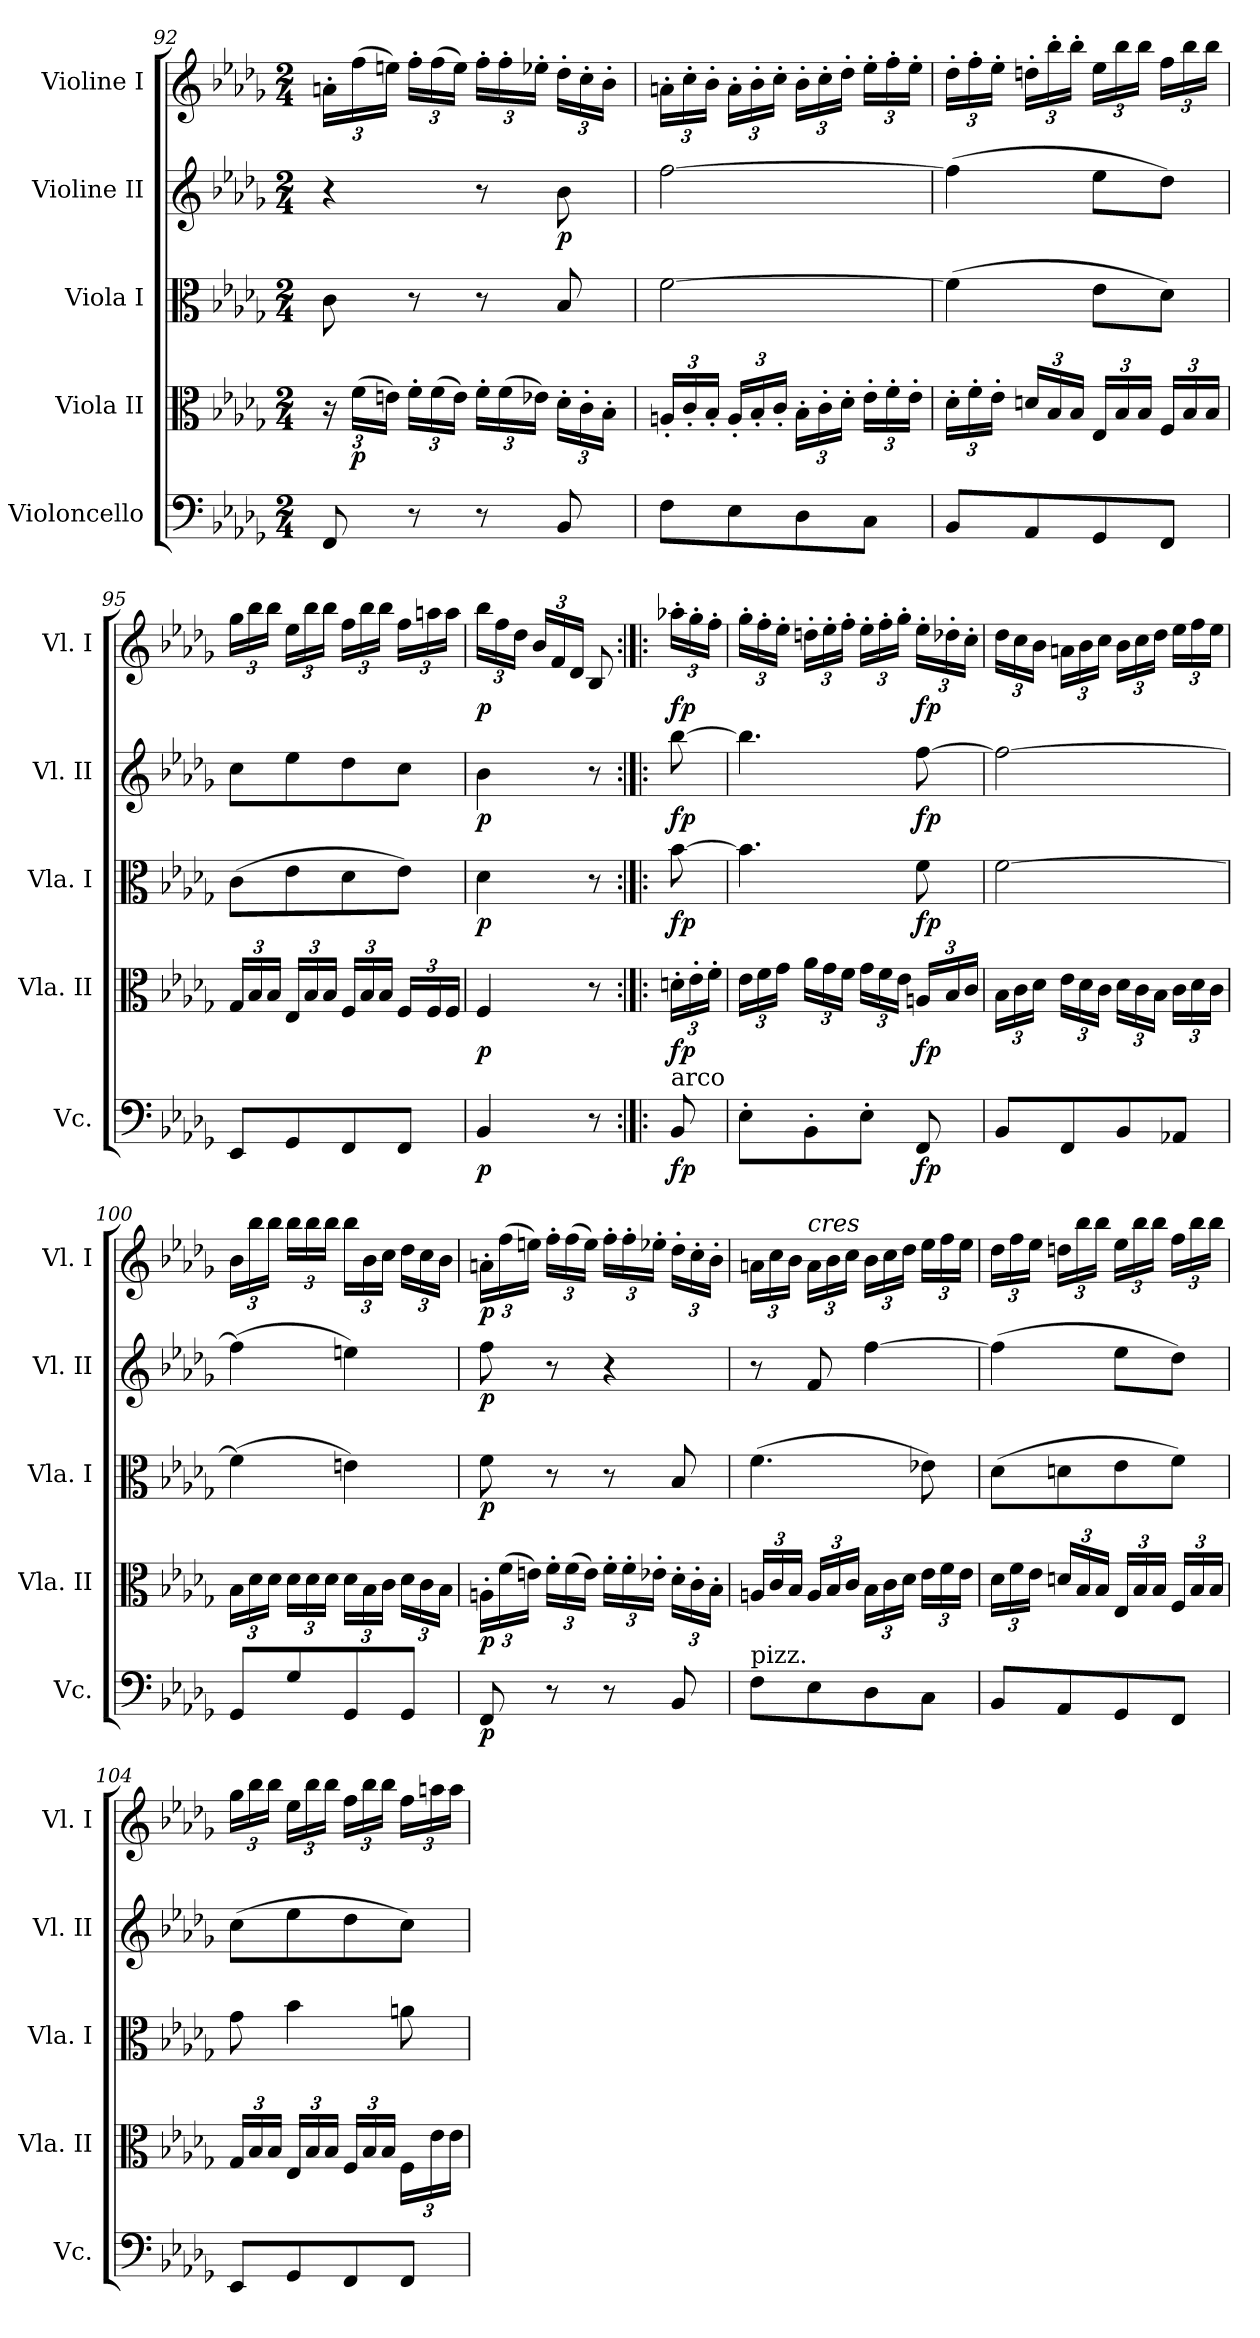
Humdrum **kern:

**kern	**dynam	**kern	**dynam	**kern	**dynam	**kern	**dynam	**kern	**dynam
*part5	*part5	*part4	*part4	*part3	*part3	*part2	*part2	*part1	*part1
*staff5	*staff5	*staff4	*staff4	*staff3	*staff3	*staff2	*staff2	*staff1	*staff1
*I"Violoncello	*	*I"Viola II	*	*I"Viola I	*	*I"Violine II	*	*I"Violine I	*
*I'Vc.	*	*I'Vla. II	*	*I'Vla. I	*	*I'Vl. II	*	*I'Vl. I	*
*clefF4	*	*clefC3	*	*clefC3	*	*clefG2	*	*clefG2	*
*k[b-e-a-d-g-]	*	*k[b-e-a-d-g-]	*	*k[b-e-a-d-g-]	*	*k[b-e-a-d-g-]	*	*k[b-e-a-d-g-]	*
*D-:	*	*D-:	*	*D-:	*	*D-:	*	*D-:	*
*M2/4	*	*M2/4	*	*M2/4	*	*M2/4	*	*M2/4	*
*	*	*Xbrackettup	*	*	*	*	*	*Xbrackettup	*
=92	=92	=92	=92	=92	=92	=92	=92	=92	=92
*	*	*^	*	*	*	*	*	*	*
8FFi/	.	24r	32ryy	.	8ci\	.	4r	.	24an'i\LL	.
.	.	.	128ryy	.	.	.	.	.	.	.
.	.	.	512ryy	.	.	.	.	.	.	.
.	.	.	4ryy	p	.	.	.	.	.	.
.	.	(24fi\LL	.	.	.	.	.	.	(24ffi\	.
.	.	24eni\JJ)	.	.	.	.	.	.	24eeni\JJ)	.
8r	.	24f'i\LL	.	.	8r	.	.	.	24ff'i\LL	.
.	.	(24fi\	.	.	.	.	.	.	(24ffi\	.
.	.	24ei\JJ)	.	.	.	.	.	.	24eei\JJ)	.
8r	.	24f'i\LL	.	.	8r	.	8r	.	24ff'i\LL	.
.	.	.	8ryy	.	.	.	.	.	.	.
.	.	(24fi\	.	.	.	.	.	.	24ff'i\	.
.	.	24e-Xi\JJ)	.	.	.	.	.	.	24ee-X'i\JJ	.
8BB-i/	.	24d-'i\LL	.	.	8B-i/	.	8b-i\	p	24dd-'i\LL	.
.	.	.	16ryy	.	.	.	.	.	.	.
.	.	24c'i\	.	.	.	.	.	.	24cc'i\	.
.	.	24B-'i\JJ	.	.	.	.	.	.	24b-'i\JJ	.
.	.	.	64ryy	.	.	.	.	.	.	.
.	.	.	256.ryy	.	.	.	.	.	.	.
*	*	*v	*v	*	*	*	*	*	*	*
=93	=93	=93	=93	=93	=93	=93	=93	=93	=93
8Fi\L	.	24An'i/LL	.	[2fi\	.	[2ffi\	.	24an'i\LL	.
.	.	24c'i/	.	.	.	.	.	24cc'i\	.
.	.	24B-'i/JJ	.	.	.	.	.	24b-'i\JJ	.
8E-i\	.	24A'i/LL	.	.	.	.	.	24a'i\LL	.
.	.	24B-'i/	.	.	.	.	.	24b-'i\	.
.	.	24c'i/JJ	.	.	.	.	.	24cc'i\JJ	.
8D-i\	.	24B-'i\LL	.	.	.	.	.	24b-'i\LL	.
.	.	24c'i\	.	.	.	.	.	24cc'i\	.
.	.	24d-'i\JJ	.	.	.	.	.	24dd-'i\JJ	.
8Ci\J	.	24e-'i\LL	.	.	.	.	.	24ee-'i\LL	.
.	.	24f'i\	.	.	.	.	.	24ff'i\	.
.	.	24e-'i\JJ	.	.	.	.	.	24ee-'i\JJ	.
!!LO:PB:g=z
=94	=94	=94	=94	=94	=94	=94	=94	=94	=94
8BB-i/L	.	24d-'i\LL	.	(4fi\]	.	(4ffi\]	.	24dd-'i\LL	.
.	.	24f'i\	.	.	.	.	.	24ff'i\	.
.	.	24e-'i\JJ	.	.	.	.	.	24ee-'i\JJ	.
8AA-i/	.	24dni/LL	.	.	.	.	.	24ddn'i\LL	.
.	.	24B-i/	.	.	.	.	.	24bb-'i\	.
.	.	24B-i/JJ	.	.	.	.	.	24bb-'i\JJ	.
8GG-i/	.	24E-i/LL	.	8e-i\L	.	8ee-i\L	.	24ee-i\LL	.
.	.	24B-i/	.	.	.	.	.	24bb-i\	.
.	.	24B-i/JJ	.	.	.	.	.	24bb-i\JJ	.
8FFi/J	.	24Fi/LL	.	8d-i\J)	.	8dd-i\J)	.	24ffi\LL	.
.	.	24B-i/	.	.	.	.	.	24bb-i\	.
.	.	24B-i/JJ	.	.	.	.	.	24bb-i\JJ	.
=95	=95	=95	=95	=95	=95	=95	=95	=95	=95
8EE-i/L	.	24G-i/LL	.	(8ci\L	.	8cci\L	.	24gg-i\LL	.
.	.	24B-i/	.	.	.	.	.	24bb-i\	.
.	.	24B-i/JJ	.	.	.	.	.	24bb-i\JJ	.
8GG-i/	.	24E-i/LL	.	8e-i\	.	8ee-i\	.	24ee-i\LL	.
.	.	24B-i/	.	.	.	.	.	24bb-i\	.
.	.	24B-i/JJ	.	.	.	.	.	24bb-i\JJ	.
8FFi/	.	24Fi/LL	.	8d-i\	.	8dd-i\	.	24ffi\LL	.
.	.	24B-i/	.	.	.	.	.	24bb-i\	.
.	.	24B-i/JJ	.	.	.	.	.	24bb-i\JJ	.
8FFi/J	.	24Fi/LL	.	8e-i\J)	.	8cci\J	.	24ffi\LL	.
.	.	24Fi/	.	.	.	.	.	24aani\	.
.	.	24Fi/JJ	.	.	.	.	.	24aai\JJ	.
=96	=96	=96	=96	=96	=96	=96	=96	=96	=96
4BB-i/	p	4Fi/	p	4d-i\	p	4b-i\	p	24bb-i\LL	p
.	.	.	.	.	.	.	.	24ffi\	.
.	.	.	.	.	.	.	.	24dd-i\JJ	.
.	.	.	.	.	.	.	.	24b-i/LL	.
.	.	.	.	.	.	.	.	24fi/	.
.	.	.	.	.	.	.	.	24d-i/JJ	.
8r	.	8r	.	8r	.	8r	.	8B-i/	.
=97:|!|:	=97:|!|:	=97:|!|:	=97:|!|:	=97:|!|:	=97:|!|:	=97:|!|:	=97:|!|:	=97:|!|:	=97:|!|:
!LO:TX:t=arco	!	!	!	!	!	!	!	!	!
8BB-i/	fp	24dn'i\LL	fp	[8b-i\	fp	[8bb-i\	fp	24aa-X'i\LL	fp
.	.	24e-'i\	.	.	.	.	.	24gg-'i\	.
.	.	24f'i\JJ	.	.	.	.	.	24ff'i\JJ	.
!!LO:LB:g=z
=98	=98	=98	=98	=98	=98	=98	=98	=98	=98
8E-'i\L	.	24e-i\LL	.	4.b-i\]	.	4.bb-i\]	.	24gg-'i\LL	.
.	.	24fi\	.	.	.	.	.	24ff'i\	.
.	.	24g-i\JJ	.	.	.	.	.	24ee-'i\JJ	.
8BB-'i\	.	24a-i\LL	.	.	.	.	.	24ddn'i\LL	.
.	.	24g-i\	.	.	.	.	.	24ee-'i\	.
.	.	24fi\JJ	.	.	.	.	.	24ff'i\JJ	.
8E-'i\J	.	24g-i\LL	.	.	.	.	.	24ee-'i\LL	.
.	.	24fi\	.	.	.	.	.	24ff'i\	.
.	.	24e-i\JJ	.	.	.	.	.	24gg-'i\JJ	.
8FFi/	fp	24Ani/LL	fp	8fi\	fp	[8ffi\	fp	24ee-'i\LL	fp
.	.	24B-i/	.	.	.	.	.	24dd-X'i\	.
.	.	24ci/JJ	.	.	.	.	.	24cc'i\JJ	.
=99	=99	=99	=99	=99	=99	=99	=99	=99	=99
8BB-i/L	.	24B-i\LL	.	[2fi\	.	2ffi\_	.	24dd-i\LL	.
.	.	24ci\	.	.	.	.	.	24cci\	.
.	.	24d-i\JJ	.	.	.	.	.	24b-i\JJ	.
8FFi/	.	24e-i\LL	.	.	.	.	.	24ani\LL	.
.	.	24d-i\	.	.	.	.	.	24b-i\	.
.	.	24ci\JJ	.	.	.	.	.	24cci\JJ	.
8BB-i/	.	24d-i\LL	.	.	.	.	.	24b-i\LL	.
.	.	24ci\	.	.	.	.	.	24cci\	.
.	.	24B-i\JJ	.	.	.	.	.	24dd-i\JJ	.
8AA-Xi/J	.	24ci\LL	.	.	.	.	.	24ee-i\LL	.
.	.	24d-i\	.	.	.	.	.	24ffi\	.
.	.	24ci\JJ	.	.	.	.	.	24ee-i\JJ	.
=100	=100	=100	=100	=100	=100	=100	=100	=100	=100
8GG-i/L	.	24B-i\LL	.	(4fi\]	.	(4ffi\]	.	24b-i\LL	.
.	.	24d-i\	.	.	.	.	.	24bb-i\	.
.	.	24d-i\JJ	.	.	.	.	.	24bb-i\JJ	.
8G-i/	.	24d-i\LL	.	.	.	.	.	24bb-i\LL	.
.	.	24d-i\	.	.	.	.	.	24bb-i\	.
.	.	24d-i\JJ	.	.	.	.	.	24bb-i\JJ	.
8GG-i/	.	24d-i\LL	.	4eni\)	.	4eeni\)	.	24bb-i\LL	.
.	.	24B-i\	.	.	.	.	.	24b-i\	.
.	.	24ci\JJ	.	.	.	.	.	24cci\JJ	.
8GG-i/J	.	24d-i\LL	.	.	.	.	.	24dd-i\LL	.
.	.	24ci\	.	.	.	.	.	24cci\	.
.	.	24B-i\JJ	.	.	.	.	.	24b-i\JJ	.
!!LO:LB:g=z
=101	=101	=101	=101	=101	=101	=101	=101	=101	=101
8FFi/	p	24An'i\LL	p	8fi\	p	8ffi\	p	24an'i\LL	p
.	.	(24fi\	.	.	.	.	.	(24ffi\	.
.	.	24eni\JJ)	.	.	.	.	.	24eeni\JJ)	.
8r	.	24f'i\LL	.	8r	.	8r	.	24ff'i\LL	.
.	.	(24fi\	.	.	.	.	.	(24ffi\	.
.	.	24ei\JJ)	.	.	.	.	.	24eei\JJ)	.
8r	.	24f'i\LL	.	8r	.	4r	.	24ff'i\LL	.
.	.	24f'i\	.	.	.	.	.	24ff'i\	.
.	.	24e-X'i\JJ	.	.	.	.	.	24ee-X'i\JJ	.
8BB-i/	.	24d-'i\LL	.	8B-i/	.	.	.	24dd-'i\LL	.
.	.	24c'i\	.	.	.	.	.	24cc'i\	.
.	.	24B-'i\JJ	.	.	.	.	.	24b-'i\JJ	.
=102	=102	=102	=102	=102	=102	=102	=102	=102	=102
!LO:TX:t=pizz.	!	!	!	!	!	!	!	!	!
8Fi\L	.	24Ani/LL	.	(4.fi\	.	8r	.	24ani\LL	.
.	.	24ci/	.	.	.	.	.	24cci\	.
.	.	24B-i/JJ	.	.	.	.	.	24b-i\JJ	.
!	!	!	!	!	!	!	!	!LO:TX:i:t=cres	!
8E-i\	.	24Ai/LL	.	.	.	8fi/	.	24ai\LL	.
.	.	24B-i/	.	.	.	.	.	24b-i\	.
.	.	24ci/JJ	.	.	.	.	.	24cci\JJ	.
8D-i\	.	24B-i\LL	.	.	.	[4ffi\	.	24b-i\LL	.
.	.	24ci\	.	.	.	.	.	24cci\	.
.	.	24d-i\JJ	.	.	.	.	.	24dd-i\JJ	.
8Ci\J	.	24e-i\LL	.	8e-Xi\)	.	.	.	24ee-i\LL	.
.	.	24fi\	.	.	.	.	.	24ffi\	.
.	.	24e-i\JJ	.	.	.	.	.	24ee-i\JJ	.
=103	=103	=103	=103	=103	=103	=103	=103	=103	=103
8BB-i/L	.	24d-i\LL	.	(8d-i\L	.	(4ffi\]	.	24dd-i\LL	.
.	.	24fi\	.	.	.	.	.	24ffi\	.
.	.	24e-i\JJ	.	.	.	.	.	24ee-i\JJ	.
8AA-i/	.	24dni/LL	.	8dni\	.	.	.	24ddni\LL	.
.	.	24B-i/	.	.	.	.	.	24bb-i\	.
.	.	24B-i/JJ	.	.	.	.	.	24bb-i\JJ	.
8GG-i/	.	24E-i/LL	.	8e-i\	.	8ee-i\L	.	24ee-i\LL	.
.	.	24B-i/	.	.	.	.	.	24bb-i\	.
.	.	24B-i/JJ	.	.	.	.	.	24bb-i\JJ	.
8FFi/J	.	24Fi/LL	.	8fi\J)	.	8dd-i\J)	.	24ffi\LL	.
.	.	24B-i/	.	.	.	.	.	24bb-i\	.
.	.	24B-i/JJ	.	.	.	.	.	24bb-i\JJ	.
!!LO:PB:g=z
=104	=104	=104	=104	=104	=104	=104	=104	=104	=104
8EE-i/L	.	24G-i/LL	.	8g-i\	.	(8cci\L	.	24gg-i\LL	.
.	.	24B-i/	.	.	.	.	.	24bb-i\	.
.	.	24B-i/JJ	.	.	.	.	.	24bb-i\JJ	.
8GG-i/	.	24E-i/LL	.	4b-i\	.	8ee-i\	.	24ee-i\LL	.
.	.	24B-i/	.	.	.	.	.	24bb-i\	.
.	.	24B-i/JJ	.	.	.	.	.	24bb-i\JJ	.
8FFi/	.	24Fi/LL	.	.	.	8dd-i\	.	24ffi\LL	.
.	.	24B-i/	.	.	.	.	.	24bb-i\	.
.	.	24B-i/JJ	.	.	.	.	.	24bb-i\JJ	.
8FFi/J	.	24Fi\LL	.	8ani\	.	8cci\J)	.	24ffi\LL	.
.	.	24e-i\	.	.	.	.	.	24aani\	.
.	.	24e-i\JJ	.	.	.	.	.	24aai\JJ	.
=	=	=	=	=	=	=	=	=	=
*-	*-	*-	*-	*-	*-	*-	*-	*-	*-
